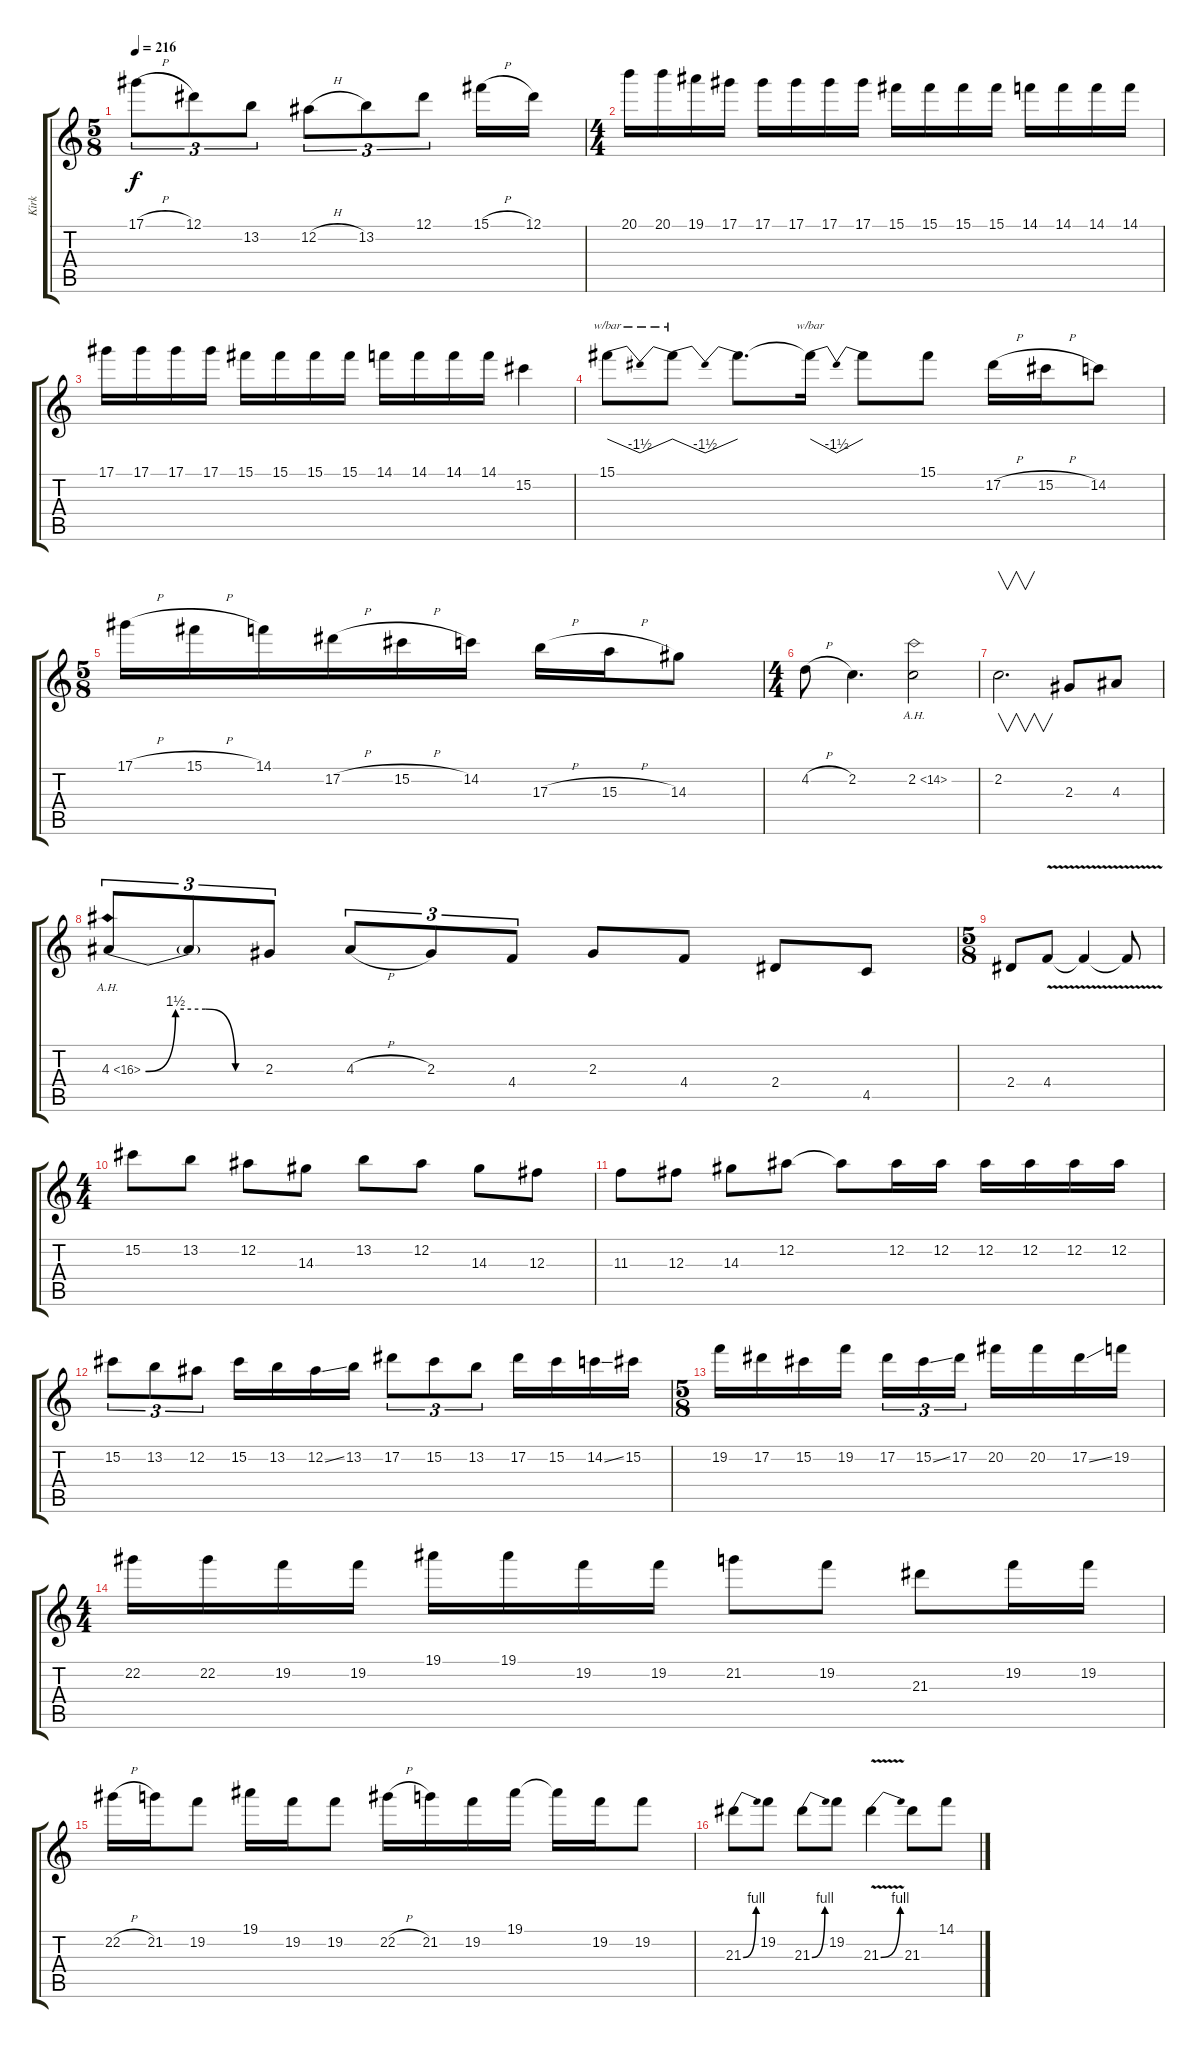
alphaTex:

\track ("Kirk" "Kirk") {instrument distortionguitar}
\staff {score tabs}
\tuning (Eb4 Bb3 Gb3 Db3 Ab2 Eb2) {hide}
\ts (5 8)
\tempo 216
\clef g2
\ks c
17.1{h}.8{tu (3 2) dy f} 12.1.8{tu (3 2)} 13.2.8{tu (3 2)} 12.2{h}.8{tu (3 2)} 13.2.8{tu (3 2)} 12.1.8{tu (3 2)} 15.1{h}.16 12.1.16 |
\ts (4 4)
20.1.16 20.1.16 19.1.16 17.1.16 17.1.16 17.1.16 17.1.16 17.1.16 15.1.16 15.1.16 15.1.16 15.1.16 14.1.16 14.1.16 14.1.16 14.1.16 |
17.1.16 17.1.16 17.1.16 17.1.16 15.1.16 15.1.16 15.1.16 15.1.16 14.1.16 14.1.16 14.1.16 14.1.16 15.2.4 |
15.1.8{tbe (dip default 0 0 30 -6 60 0)} 15.1{t}.8{tbe (dip default 0 0 30 -6 60 0)} 15.1{t}.8{d} 15.1{t}.16{tbe (dip default 0 0 30 -6 60 0)} 15.1{t}.8 15.1.8 17.2{h}.16 15.2{h}.16 14.2.8 |
\ts (5 8)
17.1{h}.16 15.1{h}.16 14.1.16 17.2{h}.16 15.2{h}.16 14.2.16 17.3{h}.16 15.3{h}.16 14.3.8 |
\ts (4 4)
4.2{h}.8 2.2.4{d} 2.2{ah 12}.2 |
2.2.2{v d} 2.3.8 4.3.8 |
4.3{be (custom 0 0 15 6 30 6 45 0 60 0) ah 12}.8{tu (3 2)} 4.3{t}.8{tu (3 2)} 2.3.8{tu (3 2)} 4.3{h}.8{tu (3 2)} 2.3.8{tu (3 2)} 4.4.8{tu (3 2)} 2.3.8 4.4.8 2.4.8 4.5.8 |
\ts (5 8)
2.4.8 4.4{v}.8 4.4{v t}.4 4.4{v t}.8 |
\ts (4 4)
15.2.8 13.2.8 12.2.8 14.3.8 13.2.8 12.2.8 14.3.8 12.3.8 |
11.3.8 12.3.8 14.3.8 12.2.8 12.2{t}.8 12.2.16 12.2.16 12.2.16 12.2.16 12.2.16 12.2.16 |
15.2.8{tu (3 2)} 13.2.8{tu (3 2)} 12.2.8{tu (3 2)} 15.2.16 13.2.16 12.2{ss}.16 13.2.16 17.2.8{tu (3 2)} 15.2.8{tu (3 2)} 13.2.8{tu (3 2)} 17.2.16 15.2.16 14.2{ss}.16 15.2.16 |
\ts (5 8)
19.2.16 17.2.16 15.2.16 19.2.16 17.2.16{tu (3 2)} 15.2{ss}.16{tu (3 2)} 17.2.16{tu (3 2)} 20.2.16 20.2.16 17.2{ss}.16 19.2.16 |
\ts (4 4)
22.2.16 22.2.16 19.2.16 19.2.16 19.1.16 19.1.16 19.2.16 19.2.16 21.2.8 19.2.8 21.3.8 19.2.16 19.2.16 |
22.2{h}.16 21.2.16 19.2.8 19.1.16 19.2.16 19.2.8 22.2{h}.16 21.2.16 19.2.16 19.1.16 19.1{t}.16 19.2.16 19.2.8 |
21.3{be (bend 0 0 60 4)}.8 19.2.8 21.3{be (bend 0 0 60 4)}.8 19.2.8 21.3{be (bend 0 0 60 4) v}.4 21.3.8 14.1.8
